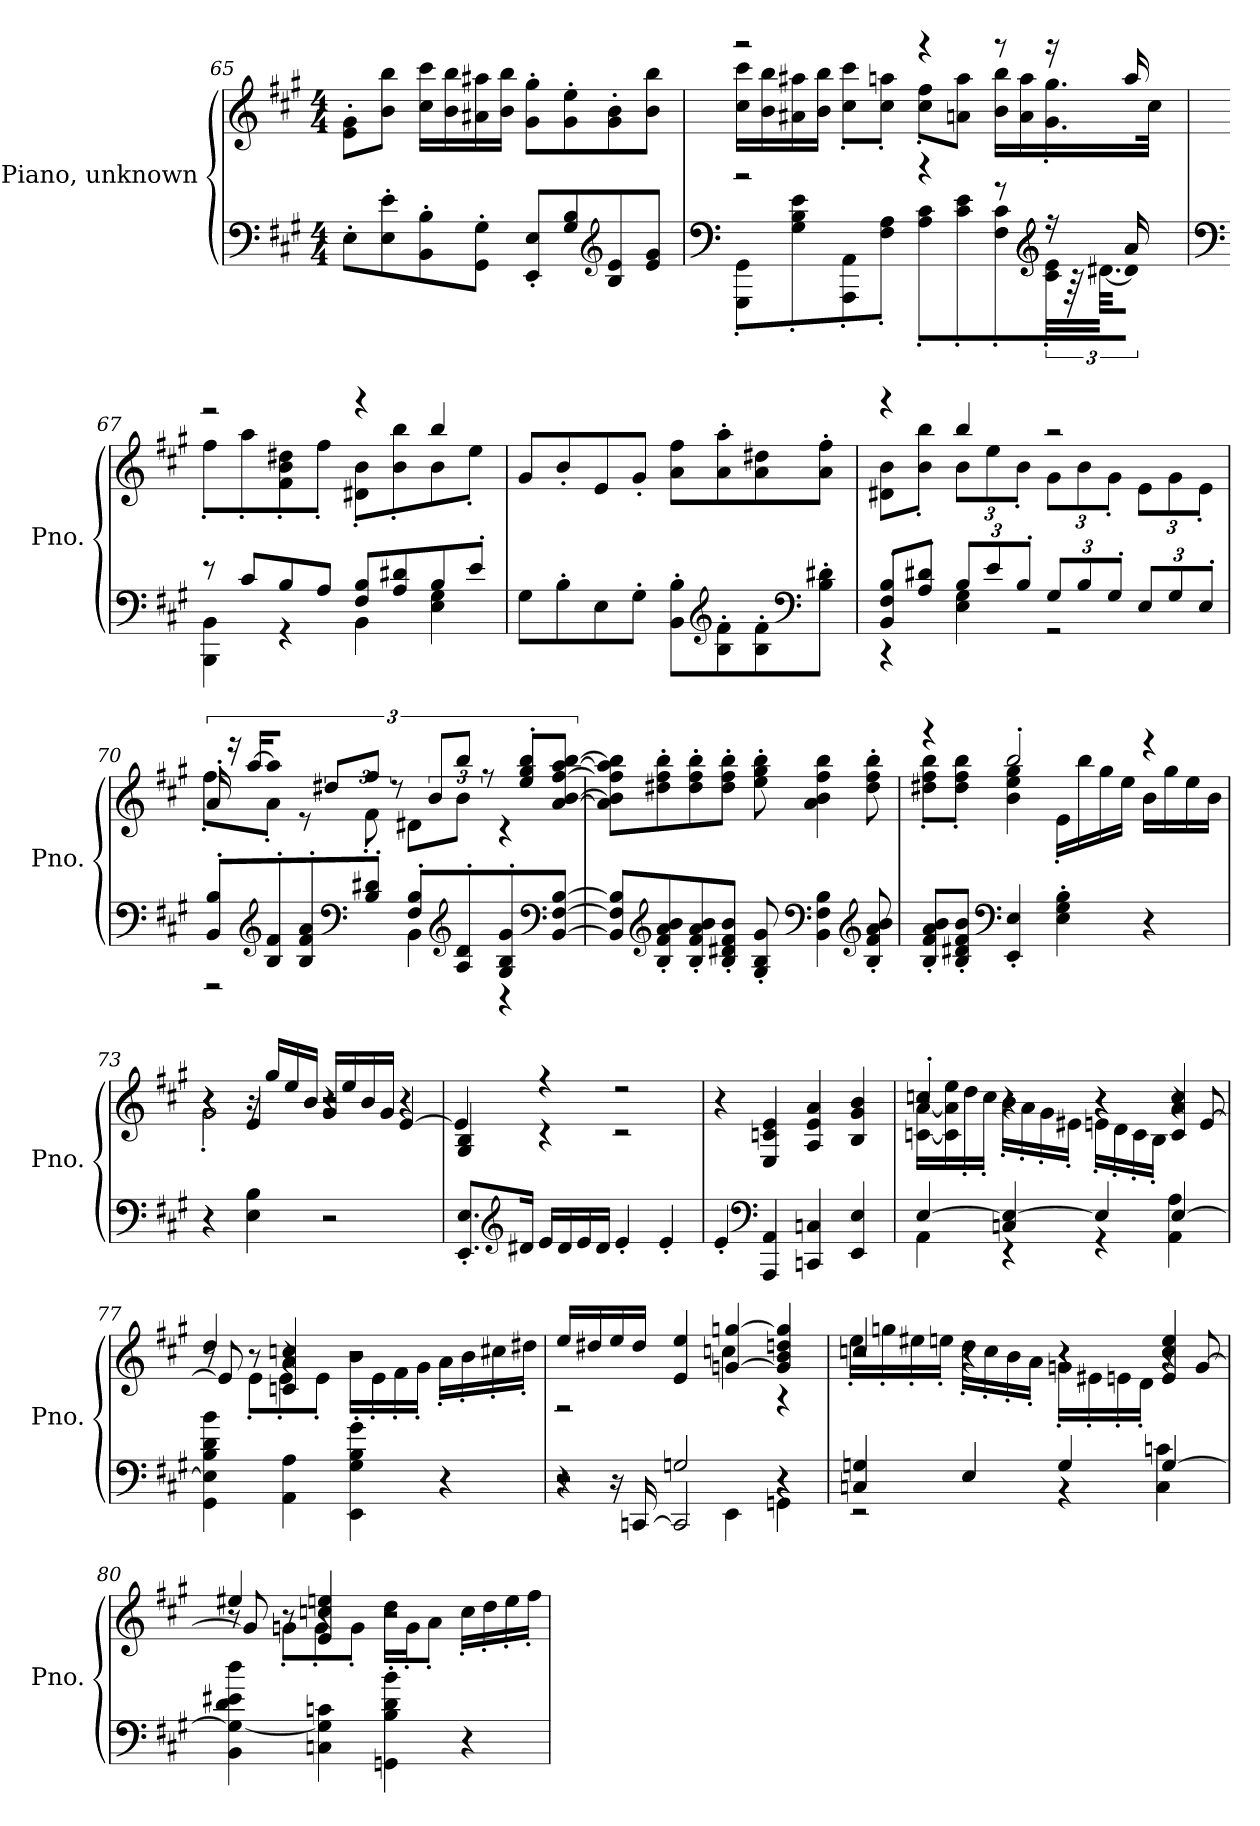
**kern	**kern
*part1	*part1
*staff2	*staff1
*I"Piano, unknown	*
*I'Pno.	*
*clefF4	*clefG2
*k[f#c#g#]	*k[f#c#g#]
*M4/4	*M4/4
=65	=65
8E'\L	8e\' 8g#\'L
8E\' 8e\'	8b\ 8bb\J
8BB\' 8B\'	16cc#\ 16ccc#\LL
.	16b\ 16bb\
8GG#\' 8G#\'J	16a#X\ 16aa#X\
.	16b\ 16bb\JJ
8EE/' 8E/'L	8g#\' 8gg#\'L
8G#/ 8B/	8g#\' 8ee\'
*clefG2	*
8B/ 8e/	8g#\' 8b\'
8e/ 8g#/J	8b\ 8bb\J
!!LO:LB:g=z
=66	=66
*clefF4	*
*^	*^
2r	8GGG#\' 8GG#\'L	2r	16cc#\ 16ccc#\LL
.	.	.	16b\ 16bb\
.	8G#\' 8B\' 8e\'	.	16a#X\ 16aa#X\
.	.	.	16b\ 16bb\JJ
.	8AAA\' 8AA\'	.	8cc#\' 8ccc#\'L
.	8F#\' 8A\'J	.	8cc#\' 8aan\'J
4r	8A\' 8c#\'L	4r	8cc#\' 8ff#\'L
.	8c#\' 8e\'	.	8an\ 8aa\J
8r	8F#\' 8c#\'	8r	16b\ 16bb\LL
.	.	.	16a\ 16aa\
*clefG2	*	*	*
16r	48c#\' 48e\'Jkk	16r	16.g#\' 16.gg#\'
.	96r	.	.
.	[48.d#X\KLL	.	.
16a/	16d#\JJ]	16aa/	.
.	.	.	32cc#\JJk
=67	=67	=67	=67
*clefF4	*	*	*
8r	4BBB\ 4BB\	2r	8ff#'\L
8c#/L	.	.	8aa'\
8B/	4r	.	8f#\' 8b\' 8dd#X\'
8A/J	.	.	8ff#'\J
8F#/ 8B/L	4BB\	4r	8d#X\' 8b\'L
8A/ 8d#X/	.	.	8b\' 8bb\'
8B/	4E\ 4G#\	4bb/	8b\
8e'/J	.	.	8ee'\J
*v	*v	*	*
*	*v	*v
!!LO:PB:g=z
=68	=68
8G#\L	8g#/L
8B'\	8b'/
8E\	8e/
8G#'\J	8g#'/J
8BB\' 8B\'L	8a\ 8ff#\L
*clefG2	*
8B\' 8f#\'	8a\' 8aa\'
8B\' 8f#\'	8a\ 8dd#X\
*clefF4	*
8B\' 8d#X\'J	8a\' 8ff#\'J
=69	=69
*^	*^
8BB/' 8F#/' 8B/'L	4r	4r	8d#X\ 8b\L
8A/' 8d#X/'J	.	.	8b\' 8bb\'J
*Xbrackettup	*	*	*Xbrackettup
12B/L	4E\ 4G#\	4bb/	12b\L
12e/	.	.	12ee\
12B'/J	.	.	12b'\J
12G#/L	2r	2r	12g#\L
12B/	.	.	12b\
12G#'/J	.	.	12g#'\J
12E/L	.	.	12e\L
12G#/	.	.	12g#\
12E'/J	.	.	12e'\J
!!LO:LB:g=z	!!
=70	=70	=70	=70
*	*	*brackettup	*
8BB/' 8B/'L	2r	24a'/	8ff#'\L
.	.	24r	.
.	.	[24aa/KL	.
*clefG2	*	*	*
8B/' 8f#/'	.	8aa/J]	8a'\J
8B/' 8f#/' 8a/'	.	12dd#X/L	8r
.	.	12ff#/J	.
*clefF4	*	*	*
8B/' 8d#X/'J	.	.	8f#'\
.	.	12r	.
8F#/' 8B/'L	4BB\	12b/L	8d#X\L
.	.	12bb/J	.
*clefG2	*	*	*
8A/' 8d#/'	.	.	8b\J
.	.	12r	.
8G#/' 8B/' 8g#/'	4r	8ee/' 8gg#/' 8bb/'L	4r
*clefF4	*	*	*
[8BB/ [8F#/ [8B/J	.	[8a/ [8b/ [8ff#/ [8aa/ [8bb/J	.
*v	*v	*	*
*	*v	*v
=71	=71
8BB/] 8F#/] 8B/]L	8a\] 8b\] 8ff#\] 8aa\] 8bb\]L
*clefG2	*
8B/' 8f#/' 8a/' 8b/'	8dd#X\' 8ff#\' 8bb\'
8B/' 8f#/' 8a/' 8b/'	8dd#\' 8ff#\' 8bb\'
8B/' 8d#X/' 8f#/' 8b/'J	8dd#\' 8ff#\' 8bb\'J
8G#/' 8B/' 8g#/'	8ee\' 8gg#\' 8bb\'
*clefF4	*
4BB\ 4F#\ 4B\	4a\ 4b\ 4ff#\ 4bb\
*clefG2	*
8B/' 8f#/' 8a/' 8b/'	8dd#\' 8ff#\' 8bb\'
!!LO:LB:g=z
=72	=72
*	*^
8B/' 8f#/' 8a/' 8b/'L	4r	8dd#X\' 8ff#\' 8bb\'L
8B/' 8d#X/' 8f#/' 8b/'J	.	8dd#\' 8ff#\' 8bb\'J
*clefF4	*	*
4EE/' 4E/'	2bb'/	4b\ 4ee\ 4gg#\
4E\' 4G#\' 4B\'	.	16e'\LL
.	.	16bb\
.	.	16gg#\
.	.	16ee\JJ
4r	4r	16b\LL
.	.	16gg#\
.	.	16ee\
.	.	16b\JJ
=73	=73	=73
*	*	*^
4r	4r	2g#'\	4r
4E\ 4B\	16r	.	4e/
.	16gg#/LL	.	.
.	16ee/	.	.
.	16b/JJ	.	.
2r	16g#/LL	2r	4r
.	16ee/	.	.
.	16b/	.	.
.	16g#/JJ	.	.
.	4r	.	[4e/
*	*	*v	*v
=74	=74	=74
8.EE/' 8.E/'L	4G#/ 4B/	4e/]
*clefG2	*	*
16d#X/Jk	.	.
16e/LL	4r	4r
16d#/	.	.
16e/	.	.
16d#/JJ	.	.
4e'/	2r	2r
4e'/	.	.
*	*v	*v
!!LO:LB:g=z
=75	=75
4e'/	4r
*clefF4	*
4AAA/ 4AA/	4E/ 4cn/ 4e/
4CCn/ 4Cn/	4A/ 4e/ 4a/
4EE/ 4E/	4B/ 4g#/ 4b/
=76	=76
*^	*^
*	*	*	*^
[4E/	4AA\	4ccn'/	[16cn\ [16a\LL	2r
.	.	.	16c\] 16a\] 16ee\	.
.	.	.	16dd'\	.
.	.	.	16cc'\JJ	.
4Cn/ 4E/_	4r	4r	16b'\LL	.
.	.	.	16a'\	.
.	.	.	16g#'\	.
.	.	.	16e#X'\JJ	.
4E/]	4r	4r	16en'\LL	4r
.	.	.	16d'\	.
.	.	.	16c'\	.
.	.	.	16B'\JJ	.
[4E/	4AA\ 4A\	4c/ 4a/ 4cc/	4r	8r
.	.	.	.	[8e/
*v	*v	*	*	*
=77	=77	=77	=77
4GG#\ 4E\] 4B\ 4d\ 4b\	4dd/	8r	8e/]
.	.	8e'\L	8r
4AA\ 4A\	4cn/ 4a/ 4ccn/	8e'\	4r
.	.	8e'\J	.
4EE\' 4G#\' 4B\' 4g#\'	2r	16b\LL	2r
.	.	16e'\	.
.	.	16f#'\	.
.	.	16g#'\JJ	.
4r	.	16a'\LL	.
.	.	16b'\	.
.	.	16cc#X'\	.
.	.	16dd#X'\JJ	.
*	*	*v	*v
!!LO:LB:g=z
=78	=78	=78
*^	*	*
*	*^	*	*
4r	2r	8r	16ee/LL	2r
.	.	.	16dd#X/	.
.	.	16r	16ee/	.
.	.	[16CCn/	16dd#/JJ	.
2Gn/	.	2CC/]	4e/ 4ee/	.
.	4EE\	.	[4gn/ [4ggn/	4ccn\
4r	4GGn\	4r	4g/] 4b/ 4ddn/ 4gg/]	4r
*	*v	*v	*	*
=79	=79	=79	=79
*	*	*	*^
4Cn/ 4Gn/	2r	4ccn/	16ee'\LL	2r
.	.	.	16ggn'\	.
.	.	.	16ee#X'\	.
.	.	.	16een'\JJ	.
4E/	.	4r	16dd'\LL	.
.	.	.	16cc'\	.
.	.	.	16b'\	.
.	.	.	16a'\JJ	.
4G/	4r	4r	16gn'\LL	4r
.	.	.	16e#X'\	.
.	.	.	16en'\	.
.	.	.	16d'\JJ	.
[4G/	4C\ 4cn\	4e/ 4cc/ 4ee/	4r	8r
.	.	.	.	[8g/
*v	*v	*	*	*
!!LO:LB:g=z	!!	!!
=80	=80	=80	=80
4BB\ 4G\_ 4d\ 4e#X\ 4dd\	4ee#X/	8r	8g/]
.	.	8gn'\L	8r
4Cn\ 4G\] 4cn\	4e/ 4ccn/ 4een/	8g'\	4r
.	.	8g'\J	.
4GGn\' 4B\' 4d\' 4b\'	2r	16dd\LL	2r
.	.	16g'\J	.
.	.	8a'\J	.
4r	.	16cc'\LL	.
.	.	16dd'\	.
.	.	16ee'\	.
.	.	16ff#'\JJ	.
*	*v	*v	*v
=	=
*-	*-
